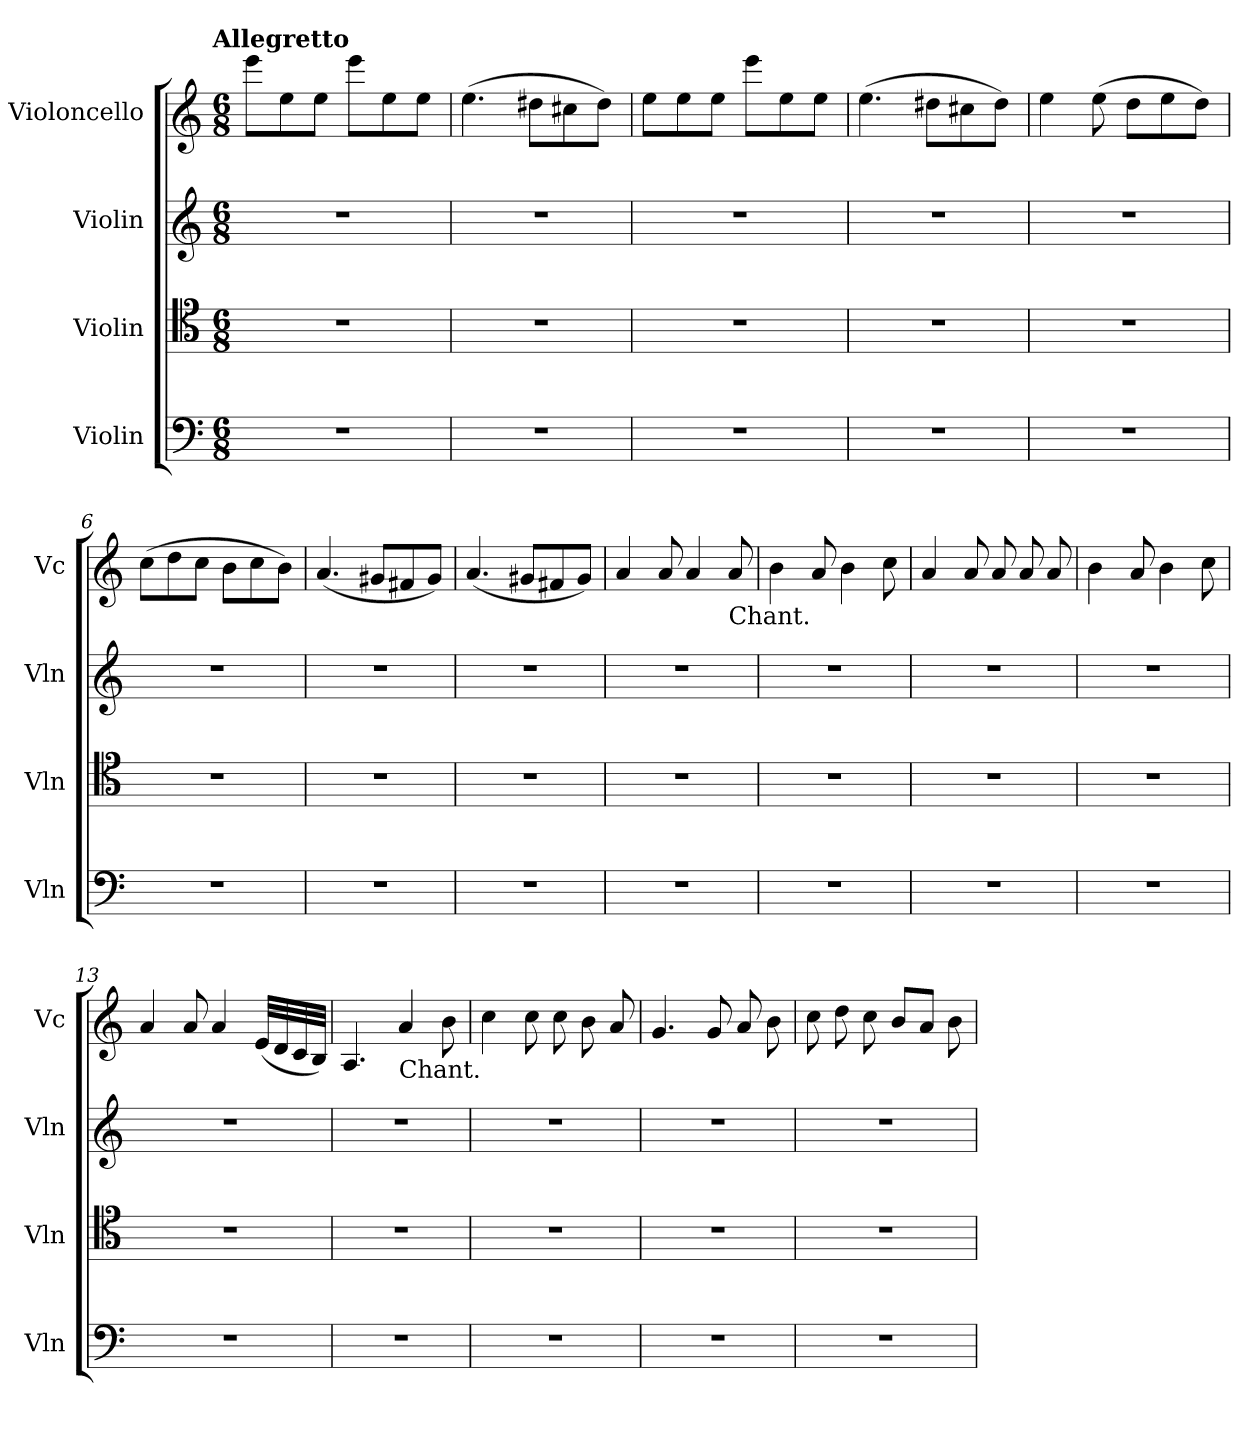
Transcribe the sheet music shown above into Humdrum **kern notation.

**kern	**kern	**kern	**kern
*part4	*part3	*part2	*part1
*staff4	*staff3	*staff2	*staff1
*I"Violin	*I"Violin	*I"Violin	*I"Violoncello
*I'Vln	*I'Vln	*I'Vln	*I'Vc
*clefF4	*clefC4	*clefG2	*clefG2
*k[]	*k[]	*k[]	*k[]
!!LO:TX:omd:t=Allegretto
*M6/8	*M6/8	*M6/8	*M6/8
*MM116	*MM116	*MM116	*MM116
=1	=1	=1	=1
2.r	2.r	2.r	8eee\L
.	.	.	8ee\
.	.	.	8ee\J
.	.	.	8eee\L
.	.	.	8ee\
.	.	.	8ee\J
=2	=2	=2	=2
2.r	2.r	2.r	(>4.ee\
.	.	.	8dd#X\L
.	.	.	8cc#X\
.	.	.	8dd#\J)
=3	=3	=3	=3
2.r	2.r	2.r	8ee\L
.	.	.	8ee\
.	.	.	8ee\J
.	.	.	8eee\L
.	.	.	8ee\
.	.	.	8ee\J
=4	=4	=4	=4
2.r	2.r	2.r	(>4.ee\
.	.	.	8dd#X\L
.	.	.	8cc#X\
.	.	.	8dd#\J)
=5	=5	=5	=5
2.r	2.r	2.r	4ee\
.	.	.	(>8ee\
.	.	.	8dd\L
.	.	.	8ee\
.	.	.	8dd\J)
=6	=6	=6	=6
2.r	2.r	2.r	(>8cc\L
.	.	.	8dd\
.	.	.	8cc\J
.	.	.	8b\L
.	.	.	8cc\
.	.	.	8b\J)
!!LO:LB:g=z
=7	=7	=7	=7
2.r	2.r	2.r	(<4.a/
.	.	.	8g#X/L
.	.	.	8f#X/
.	.	.	8g#/J)
=8	=8	=8	=8
2.r	2.r	2.r	(<4.a/
.	.	.	8g#X/L
.	.	.	8f#X/
.	.	.	8g#/J)
=9	=9	=9	=9
2.r	2.r	2.r	4a/
.	.	.	8a/
.	.	.	4a/
!	!	!	!LO:TX:b:t=Chant.
.	.	.	8a/
=10	=10	=10	=10
2.r	2.r	2.r	4b\
.	.	.	8a/
.	.	.	4b\
.	.	.	8cc\
=11	=11	=11	=11
2.r	2.r	2.r	4a/
.	.	.	8a/
.	.	.	8a/
.	.	.	8a/
.	.	.	8a/
=12	=12	=12	=12
2.r	2.r	2.r	4b\
.	.	.	8a/
.	.	.	4b\
.	.	.	8cc\
!!LO:LB:g=z
=13	=13	=13	=13
2.r	2.r	2.r	4a/
.	.	.	8a/
.	.	.	4a/
.	.	.	(<32e/LLL
.	.	.	32d/
.	.	.	32c/
.	.	.	32B/JJJ)
=14	=14	=14	=14
2.r	2.r	2.r	4.A/
!	!	!	!LO:TX:b:t=Chant.
.	.	.	4a/
.	.	.	8b\
=15	=15	=15	=15
2.r	2.r	2.r	4cc\
.	.	.	8cc\
.	.	.	8cc\
.	.	.	8b\
.	.	.	8a/
=16	=16	=16	=16
2.r	2.r	2.r	4.g/
.	.	.	8g/
.	.	.	8a/
.	.	.	8b\
=17	=17	=17	=17
2.r	2.r	2.r	8cc\
.	.	.	8dd\
.	.	.	8cc\
.	.	.	8b/L
.	.	.	8a/J
.	.	.	8b\
=	=	=	=
*-	*-	*-	*-
